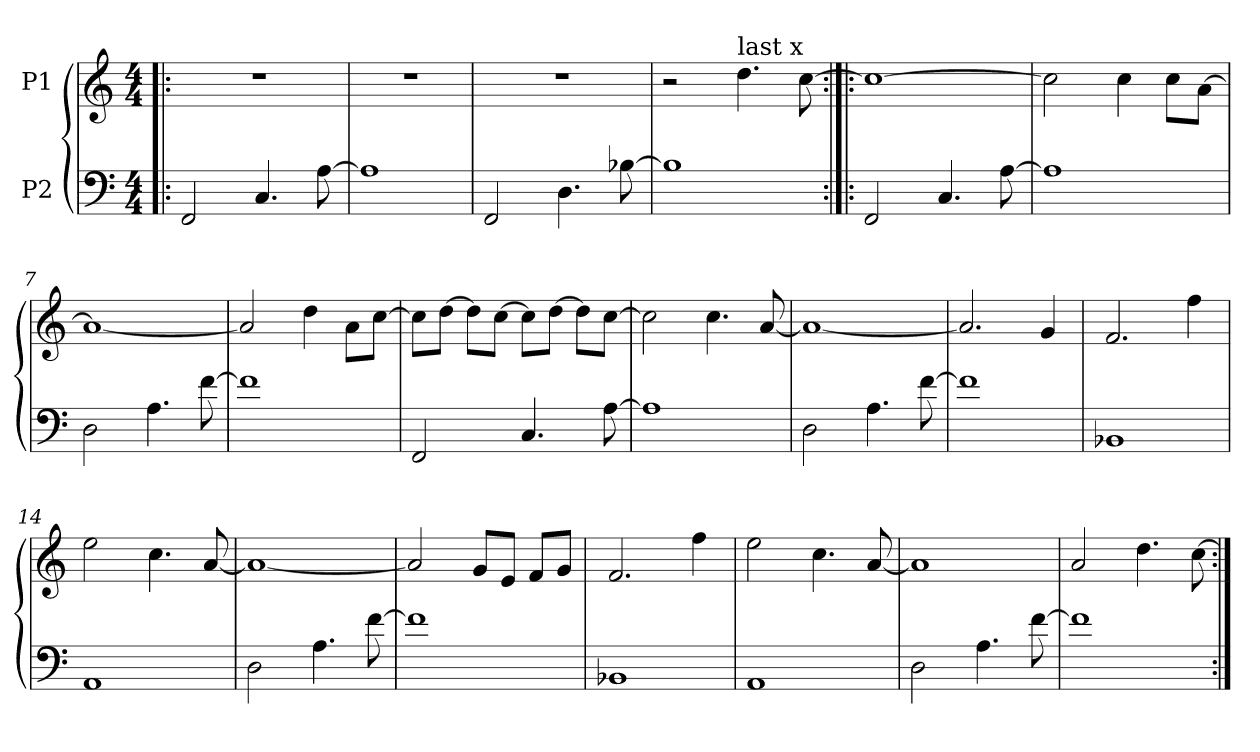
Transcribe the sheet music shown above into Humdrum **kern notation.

**kern	**kern
*part2	*part1
*staff2	*staff1
*I"P2	*I"P1
!!LO:PB:g=z
*clefF4	*clefG2
*ITrd7c12	*
*k[]	*k[]
*M4/4	*M4/4
=1!|:	=1!|:
2FFFi/	1r
4.CCi/	.
[>8AAi\	.
=2	=2
1AAi]	1r
=3	=3
2FFFi/	1r
4.DDi\	.
[>8BB-Xi\	.
=4	=4
1BB-i]	2r
!	!LO:TX:a:t=last x
.	4.ddi\
.	[>8cci\
!!LO:LB:g=z
=5:|!|:	=5:|!|:
2FFFi/	1cci_>
4.CCi/	.
[>8AAi\	.
=6	=6
1AAi]	2cci\]
.	4cci\
.	8cci\L
.	[>8ai\J
=7	=7
2DDi\	1ai_>
4.AAi\	.
[>8Fi\	.
=8	=8
1Fi]	2ai/]
.	4ddi\
.	8ai\L
.	[>8cci\J
!!LO:LB:g=z
=9	=9
2FFFi/	8cci\L]
.	[>8ddi\J
.	8ddi\L]
.	[>8cci\J
4.CCi/	8cci\L]
.	[>8ddi\J
.	8ddi\L]
[>8AAi\	[>8cci\J
=10	=10
1AAi]	2cci\]
.	4.cci\
.	[<8ai/
=11	=11
2DDi\	1ai_<
4.AAi\	.
[>8Fi\	.
=12	=12
1Fi]	2.ai/]
.	4gi/
!!LO:LB:g=z
=13	=13
1BBB-Xi	2.fi/
.	4ffi\
=14	=14
1AAAi	2eei\
.	4.cci\
.	[<8ai/
=15	=15
2DDi\	1ai_<
4.AAi\	.
[>8Fi\	.
=16	=16
1Fi]	2ai/]
.	8gi/L
.	8ei/J
.	8fi/L
.	8gi/J
!!LO:LB:g=z
=17	=17
1BBB-Xi	2.fi/
.	4ffi\
=18	=18
1AAAi	2eei\
.	4.cci\
.	[<8ai/
=19	=19
2DDi\	1ai]
4.AAi\	.
[>8Fi\	.
=20	=20
1Fi]	2ai/
.	4.ddi\
.	[>8cci\
=:|!	=:|!
*-	*-
